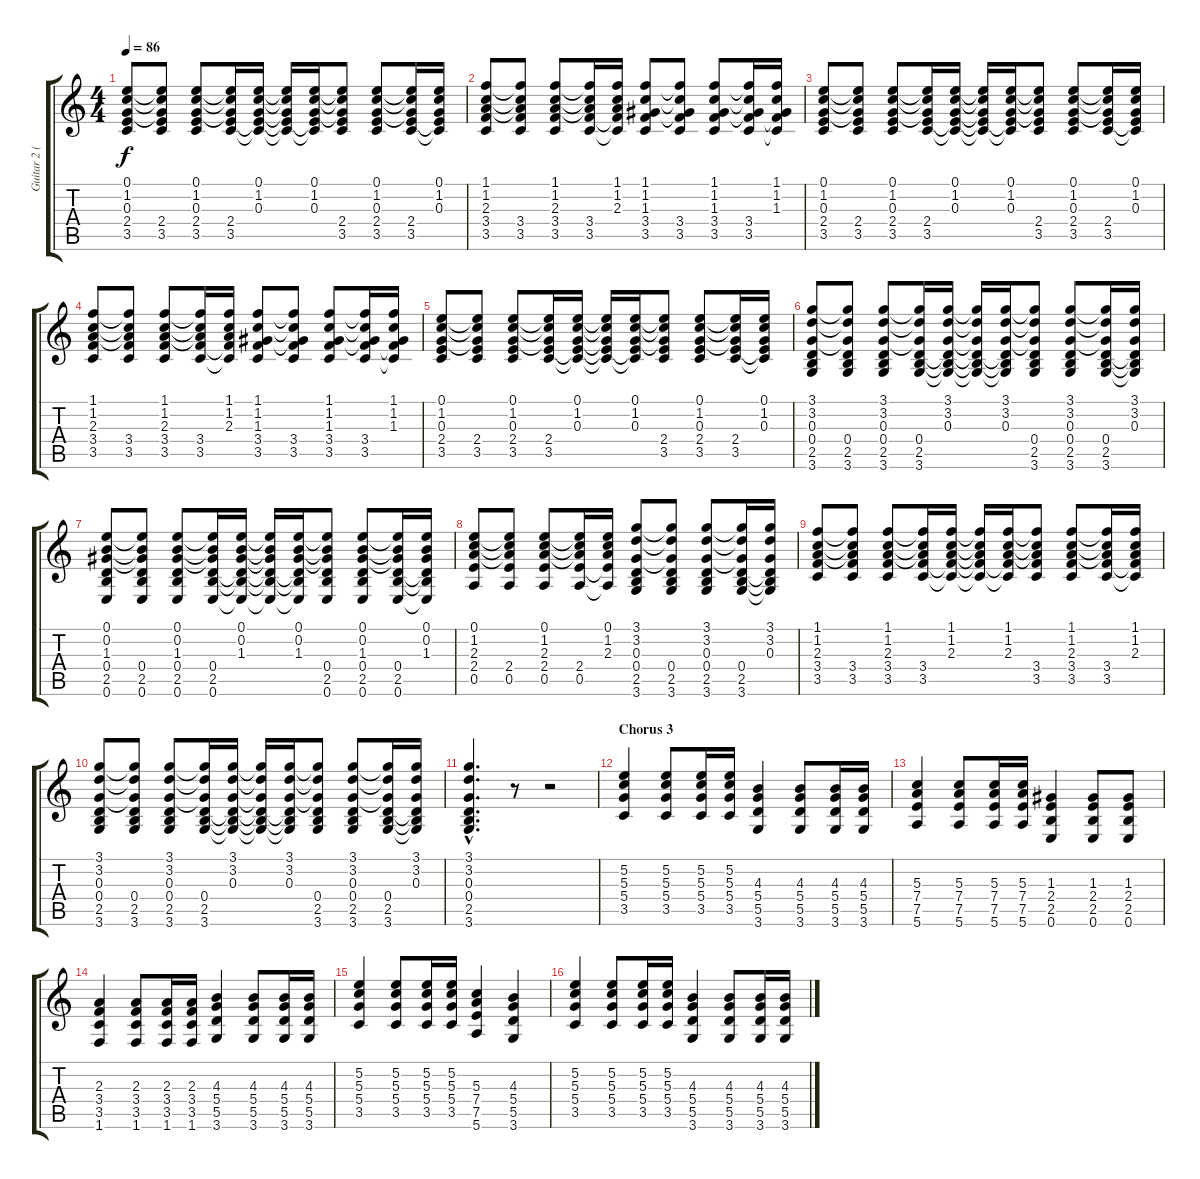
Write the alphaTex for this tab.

\track ("Guitar 2 (Gem)" "Guitar 2 (") {instrument overdrivenguitar}
\staff {score tabs}
\tuning (E4 B3 G3 D3 A2 E2) {hide}
\ts (4 4)
\tempo 86
\clef g2
\ks c
(0.1 1.2 0.3 2.4 3.5).8{dy f volume 12} (0.1{t} 1.2{t} 0.3{t} 2.4 3.5).8 (0.1 1.2 0.3 2.4 3.5).8 (0.1{t} 1.2{t} 0.3{t} 2.4 3.5).16 (0.1 1.2 0.3 2.4{t} 3.5{t}).16 (0.1{t} 1.2{t} 0.3{t} 2.4{t} 3.5{t}).16 (0.1 1.2 0.3 2.4{t} 3.5{t}).16 (0.1{t} 1.2{t} 0.3{t} 2.4 3.5).8 (0.1 1.2 0.3 2.4 3.5).8 (0.1{t} 1.2{t} 0.3{t} 2.4 3.5).16 (0.1 1.2 0.3 2.4{t} 3.5{t}).16 |
(1.1 1.2 2.3 3.4 3.5).8{volume 12} (1.1{t} 1.2{t} 2.3{t} 3.4 3.5).8 (1.1 1.2 2.3 3.4 3.5).8 (1.1{t} 1.2{t} 2.3{t} 3.4 3.5).16 (1.1 1.2 2.3 3.4{t} 3.5{t}).16 (1.1 1.2 1.3 3.4 3.5).8 (1.1{t} 1.2{t} 1.3{t} 3.4 3.5).8 (1.1 1.2 1.3 3.4 3.5).8 (1.1{t} 1.2{t} 1.3{t} 3.4 3.5).16 (1.1 1.2 1.3 3.4{t} 3.5{t}).16 |
(0.1 1.2 0.3 2.4 3.5).8{volume 12} (0.1{t} 1.2{t} 0.3{t} 2.4 3.5).8 (0.1 1.2 0.3 2.4 3.5).8 (0.1{t} 1.2{t} 0.3{t} 2.4 3.5).16 (0.1 1.2 0.3 2.4{t} 3.5{t}).16 (0.1{t} 1.2{t} 0.3{t} 2.4{t} 3.5{t}).16 (0.1 1.2 0.3 2.4{t} 3.5{t}).16 (0.1{t} 1.2{t} 0.3{t} 2.4 3.5).8 (0.1 1.2 0.3 2.4 3.5).8 (0.1{t} 1.2{t} 0.3{t} 2.4 3.5).16 (0.1 1.2 0.3 2.4{t} 3.5{t}).16 |
(1.1 1.2 2.3 3.4 3.5).8{volume 12} (1.1{t} 1.2{t} 2.3{t} 3.4 3.5).8 (1.1 1.2 2.3 3.4 3.5).8 (1.1{t} 1.2{t} 2.3{t} 3.4 3.5).16 (1.1 1.2 2.3 3.4{t} 3.5{t}).16 (1.1 1.2 1.3 3.4 3.5).8 (1.1{t} 1.2{t} 1.3{t} 3.4 3.5).8 (1.1 1.2 1.3 3.4 3.5).8 (1.1{t} 1.2{t} 1.3{t} 3.4 3.5).16 (1.1 1.2 1.3 3.4{t} 3.5{t}).16 |
(0.1 1.2 0.3 2.4 3.5).8{volume 12} (0.1{t} 1.2{t} 0.3{t} 2.4 3.5).8 (0.1 1.2 0.3 2.4 3.5).8 (0.1{t} 1.2{t} 0.3{t} 2.4 3.5).16 (0.1 1.2 0.3 2.4{t} 3.5{t}).16 (0.1{t} 1.2{t} 0.3{t} 2.4{t} 3.5{t}).16 (0.1 1.2 0.3 2.4{t} 3.5{t}).16 (0.1{t} 1.2{t} 0.3{t} 2.4 3.5).8 (0.1 1.2 0.3 2.4 3.5).8 (0.1{t} 1.2{t} 0.3{t} 2.4 3.5).16 (0.1 1.2 0.3 2.4{t} 3.5{t}).16 |
(3.1 3.2 0.3 0.4 2.5 3.6).8{volume 12} (3.1{t} 3.2{t} 0.3{t} 0.4 2.5 3.6).8 (3.1 3.2 0.3 0.4 2.5 3.6).8 (3.1{t} 3.2{t} 0.3{t} 0.4 2.5 3.6).16 (3.1 3.2 0.3 0.4{t} 2.5{t} 3.6{t}).16 (3.1{t} 3.2{t} 0.3{t} 0.4{t} 2.5{t} 3.6{t}).16 (3.1 3.2 0.3 0.4{t} 2.5{t} 3.6{t}).16 (3.1{t} 3.2{t} 0.3{t} 0.4 2.5 3.6).8 (3.1 3.2 0.3 0.4 2.5 3.6).8 (3.1{t} 3.2{t} 0.3{t} 0.4 2.5 3.6).16 (3.1 3.2 0.3 0.4{t} 2.5{t} 3.6{t}).16 |
(0.1 0.2 1.3 0.4 2.5 0.6).8{volume 12} (0.1{t} 0.2{t} 1.3{t} 0.4 2.5 0.6).8 (0.1 0.2 1.3 0.4 2.5 0.6).8 (0.1{t} 0.2{t} 1.3{t} 0.4 2.5 0.6).16 (0.1 0.2 1.3 0.4{t} 2.5{t} 0.6{t}).16 (0.1{t} 0.2{t} 1.3{t} 0.4{t} 2.5{t} 0.6{t}).16 (0.1 0.2 1.3 0.4{t} 2.5{t} 0.6{t}).16 (0.1{t} 0.2{t} 1.3{t} 0.4 2.5 0.6).8 (0.1 0.2 1.3 0.4 2.5 0.6).8 (0.1{t} 0.2{t} 1.3{t} 0.4 2.5 0.6).16 (0.1 0.2 1.3 0.4{t} 2.5{t} 0.6{t}).16 |
(0.1 1.2 2.3 2.4 0.5).8{volume 12} (0.1{t} 1.2{t} 2.3{t} 2.4 0.5).8 (0.1 1.2 2.3 2.4 0.5).8 (0.1{t} 1.2{t} 2.3{t} 2.4 0.5).16 (0.1 1.2 2.3 2.4{t} 0.5{t}).16 (3.1 3.2 0.3 0.4 2.5 3.6).8 (3.1{t} 3.2{t} 0.3{t} 0.4 2.5 3.6).8 (3.1 3.2 0.3 0.4 2.5 3.6).8 (3.1{t} 3.2{t} 0.3{t} 0.4 2.5 3.6).16 (3.1 3.2 0.3 0.4{t} 2.5{t} 3.6{t}).16 |
(1.1 1.2 2.3 3.4 3.5).8{volume 12} (1.1{t} 1.2{t} 2.3{t} 3.4 3.5).8 (1.1 1.2 2.3 3.4 3.5).8 (1.1{t} 1.2{t} 2.3{t} 3.4 3.5).16 (1.1 1.2 2.3 3.4{t} 3.5{t}).16 (1.1{t} 1.2{t} 2.3{t} 3.4{t} 3.5{t}).16 (1.1 1.2 2.3 3.4{t} 3.5{t}).16 (1.1{t} 1.2{t} 2.3{t} 3.4 3.5).8 (1.1 1.2 2.3 3.4 3.5).8 (1.1{t} 1.2{t} 2.3{t} 3.4 3.5).16 (1.1 1.2 2.3 3.4{t} 3.5{t}).16 |
(3.1 3.2 0.3 0.4 2.5 3.6).8{volume 12} (3.1{t} 3.2{t} 0.3{t} 0.4 2.5 3.6).8 (3.1 3.2 0.3 0.4 2.5 3.6).8 (3.1{t} 3.2{t} 0.3{t} 0.4 2.5 3.6).16 (3.1 3.2 0.3 0.4{t} 2.5{t} 3.6{t}).16 (3.1{t} 3.2{t} 0.3{t} 0.4{t} 2.5{t} 3.6{t}).16 (3.1 3.2 0.3 0.4{t} 2.5{t} 3.6{t}).16 (3.1{t} 3.2{t} 0.3{t} 0.4 2.5 3.6).8 (3.1 3.2 0.3 0.4 2.5 3.6).8 (3.1{t} 3.2{t} 0.3{t} 0.4 2.5 3.6).16 (3.1 3.2 0.3 0.4{t} 2.5{t} 3.6{t}).16 |
(3.1{hac} 3.2{hac} 0.3{hac} 0.4{hac} 2.5{hac} 3.6{hac}).4{d volume 12} r.8 r.2 |
\section ("" "Chorus 3")
(5.2 5.3 5.4 3.5).4{volume 12} (5.2 5.3 5.4 3.5).8 (5.2 5.3 5.4 3.5).16 (5.2 5.3 5.4 3.5).16 (4.3 5.4 5.5 3.6).4 (4.3 5.4 5.5 3.6).8 (4.3 5.4 5.5 3.6).16 (4.3 5.4 5.5 3.6).16 |
(5.3 7.4 7.5 5.6).4{volume 12} (5.3 7.4 7.5 5.6).8 (5.3 7.4 7.5 5.6).16 (5.3 7.4 7.5 5.6).16 (1.3 2.4 2.5 0.6).4 (1.3 2.4 2.5 0.6).8 (1.3 2.4 2.5 0.6).8 |
(2.3 3.4 3.5 1.6).4{volume 12} (2.3 3.4 3.5 1.6).8 (2.3 3.4 3.5 1.6).16 (2.3 3.4 3.5 1.6).16 (4.3 5.4 5.5 3.6).4 (4.3 5.4 5.5 3.6).8 (4.3 5.4 5.5 3.6).16 (4.3 5.4 5.5 3.6).16 |
(5.2 5.3 5.4 3.5).4{volume 12} (5.2 5.3 5.4 3.5).8 (5.2 5.3 5.4 3.5).16 (5.2 5.3 5.4 3.5).16 (5.3 7.4 7.5 5.6).4 (4.3 5.4 5.5 3.6).4 |
(5.2 5.3 5.4 3.5).4{volume 12} (5.2 5.3 5.4 3.5).8 (5.2 5.3 5.4 3.5).16 (5.2 5.3 5.4 3.5).16 (4.3 5.4 5.5 3.6).4 (4.3 5.4 5.5 3.6).8 (4.3 5.4 5.5 3.6).16 (4.3 5.4 5.5 3.6).16
